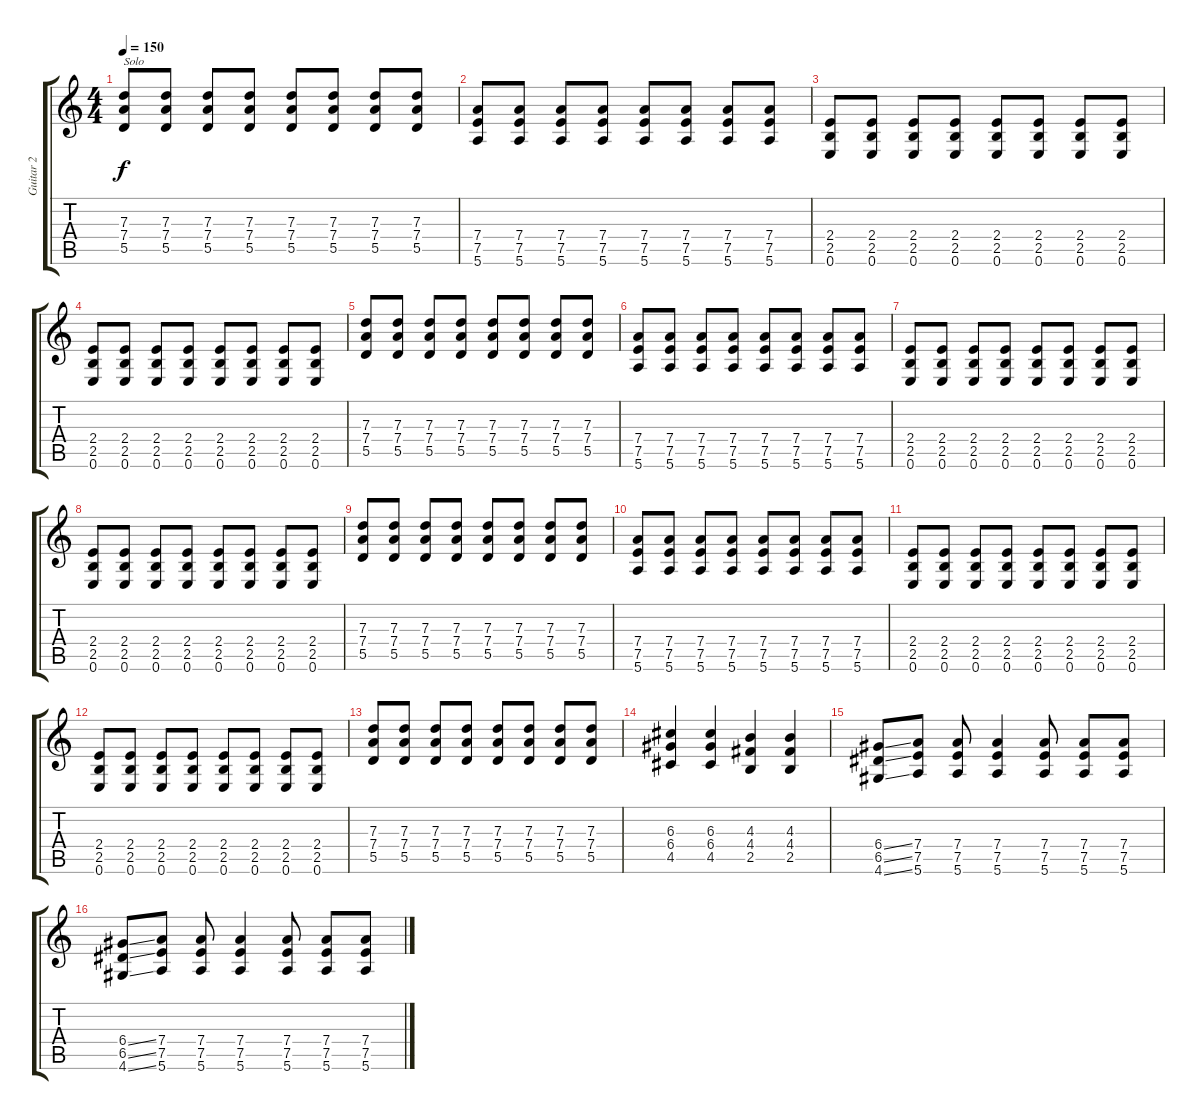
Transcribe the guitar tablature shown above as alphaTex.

\track ("Guitar 2" "Guitar 2") {instrument overdrivenguitar}
\staff {score tabs}
\tuning (E4 B3 G3 D3 A2 E2) {hide}
\ts (4 4)
\tempo 150
\clef g2
\ks c
(7.3 7.4 5.5).8{txt "Solo" dy f} (7.3 7.4 5.5).8 (7.3 7.4 5.5).8 (7.3 7.4 5.5).8 (7.3 7.4 5.5).8 (7.3 7.4 5.5).8 (7.3 7.4 5.5).8 (7.3 7.4 5.5).8 |
(7.4 7.5 5.6).8 (7.4 7.5 5.6).8 (7.4 7.5 5.6).8 (7.4 7.5 5.6).8 (7.4 7.5 5.6).8 (7.4 7.5 5.6).8 (7.4 7.5 5.6).8 (7.4 7.5 5.6).8 |
(2.4 2.5 0.6).8 (2.4 2.5 0.6).8 (2.4 2.5 0.6).8 (2.4 2.5 0.6).8 (2.4 2.5 0.6).8 (2.4 2.5 0.6).8 (2.4 2.5 0.6).8 (2.4 2.5 0.6).8 |
(2.4 2.5 0.6).8 (2.4 2.5 0.6).8 (2.4 2.5 0.6).8 (2.4 2.5 0.6).8 (2.4 2.5 0.6).8 (2.4 2.5 0.6).8 (2.4 2.5 0.6).8 (2.4 2.5 0.6).8 |
(7.3 7.4 5.5).8 (7.3 7.4 5.5).8 (7.3 7.4 5.5).8 (7.3 7.4 5.5).8 (7.3 7.4 5.5).8 (7.3 7.4 5.5).8 (7.3 7.4 5.5).8 (7.3 7.4 5.5).8 |
(7.4 7.5 5.6).8 (7.4 7.5 5.6).8 (7.4 7.5 5.6).8 (7.4 7.5 5.6).8 (7.4 7.5 5.6).8 (7.4 7.5 5.6).8 (7.4 7.5 5.6).8 (7.4 7.5 5.6).8 |
(2.4 2.5 0.6).8 (2.4 2.5 0.6).8 (2.4 2.5 0.6).8 (2.4 2.5 0.6).8 (2.4 2.5 0.6).8 (2.4 2.5 0.6).8 (2.4 2.5 0.6).8 (2.4 2.5 0.6).8 |
(2.4 2.5 0.6).8 (2.4 2.5 0.6).8 (2.4 2.5 0.6).8 (2.4 2.5 0.6).8 (2.4 2.5 0.6).8 (2.4 2.5 0.6).8 (2.4 2.5 0.6).8 (2.4 2.5 0.6).8 |
(7.3 7.4 5.5).8 (7.3 7.4 5.5).8 (7.3 7.4 5.5).8 (7.3 7.4 5.5).8 (7.3 7.4 5.5).8 (7.3 7.4 5.5).8 (7.3 7.4 5.5).8 (7.3 7.4 5.5).8 |
(7.4 7.5 5.6).8 (7.4 7.5 5.6).8 (7.4 7.5 5.6).8 (7.4 7.5 5.6).8 (7.4 7.5 5.6).8 (7.4 7.5 5.6).8 (7.4 7.5 5.6).8 (7.4 7.5 5.6).8 |
(2.4 2.5 0.6).8 (2.4 2.5 0.6).8 (2.4 2.5 0.6).8 (2.4 2.5 0.6).8 (2.4 2.5 0.6).8 (2.4 2.5 0.6).8 (2.4 2.5 0.6).8 (2.4 2.5 0.6).8 |
(2.4 2.5 0.6).8 (2.4 2.5 0.6).8 (2.4 2.5 0.6).8 (2.4 2.5 0.6).8 (2.4 2.5 0.6).8 (2.4 2.5 0.6).8 (2.4 2.5 0.6).8 (2.4 2.5 0.6).8 |
(7.3 7.4 5.5).8 (7.3 7.4 5.5).8 (7.3 7.4 5.5).8 (7.3 7.4 5.5).8 (7.3 7.4 5.5).8 (7.3 7.4 5.5).8 (7.3 7.4 5.5).8 (7.3 7.4 5.5).8 |
(6.3 6.4 4.5).4 (6.3 6.4 4.5).4 (4.3 4.4 2.5).4 (4.3 4.4 2.5).4 |
(6.4{ss} 6.5{ss} 4.6{ss}).8 (7.4 7.5 5.6).8 (7.4 7.5 5.6).8 (7.4 7.5 5.6).4 (7.4 7.5 5.6).8 (7.4 7.5 5.6).8 (7.4 7.5 5.6).8 |
(6.4{ss} 6.5{ss} 4.6{ss}).8 (7.4 7.5 5.6).8 (7.4 7.5 5.6).8 (7.4 7.5 5.6).4 (7.4 7.5 5.6).8 (7.4 7.5 5.6).8 (7.4 7.5 5.6).8
